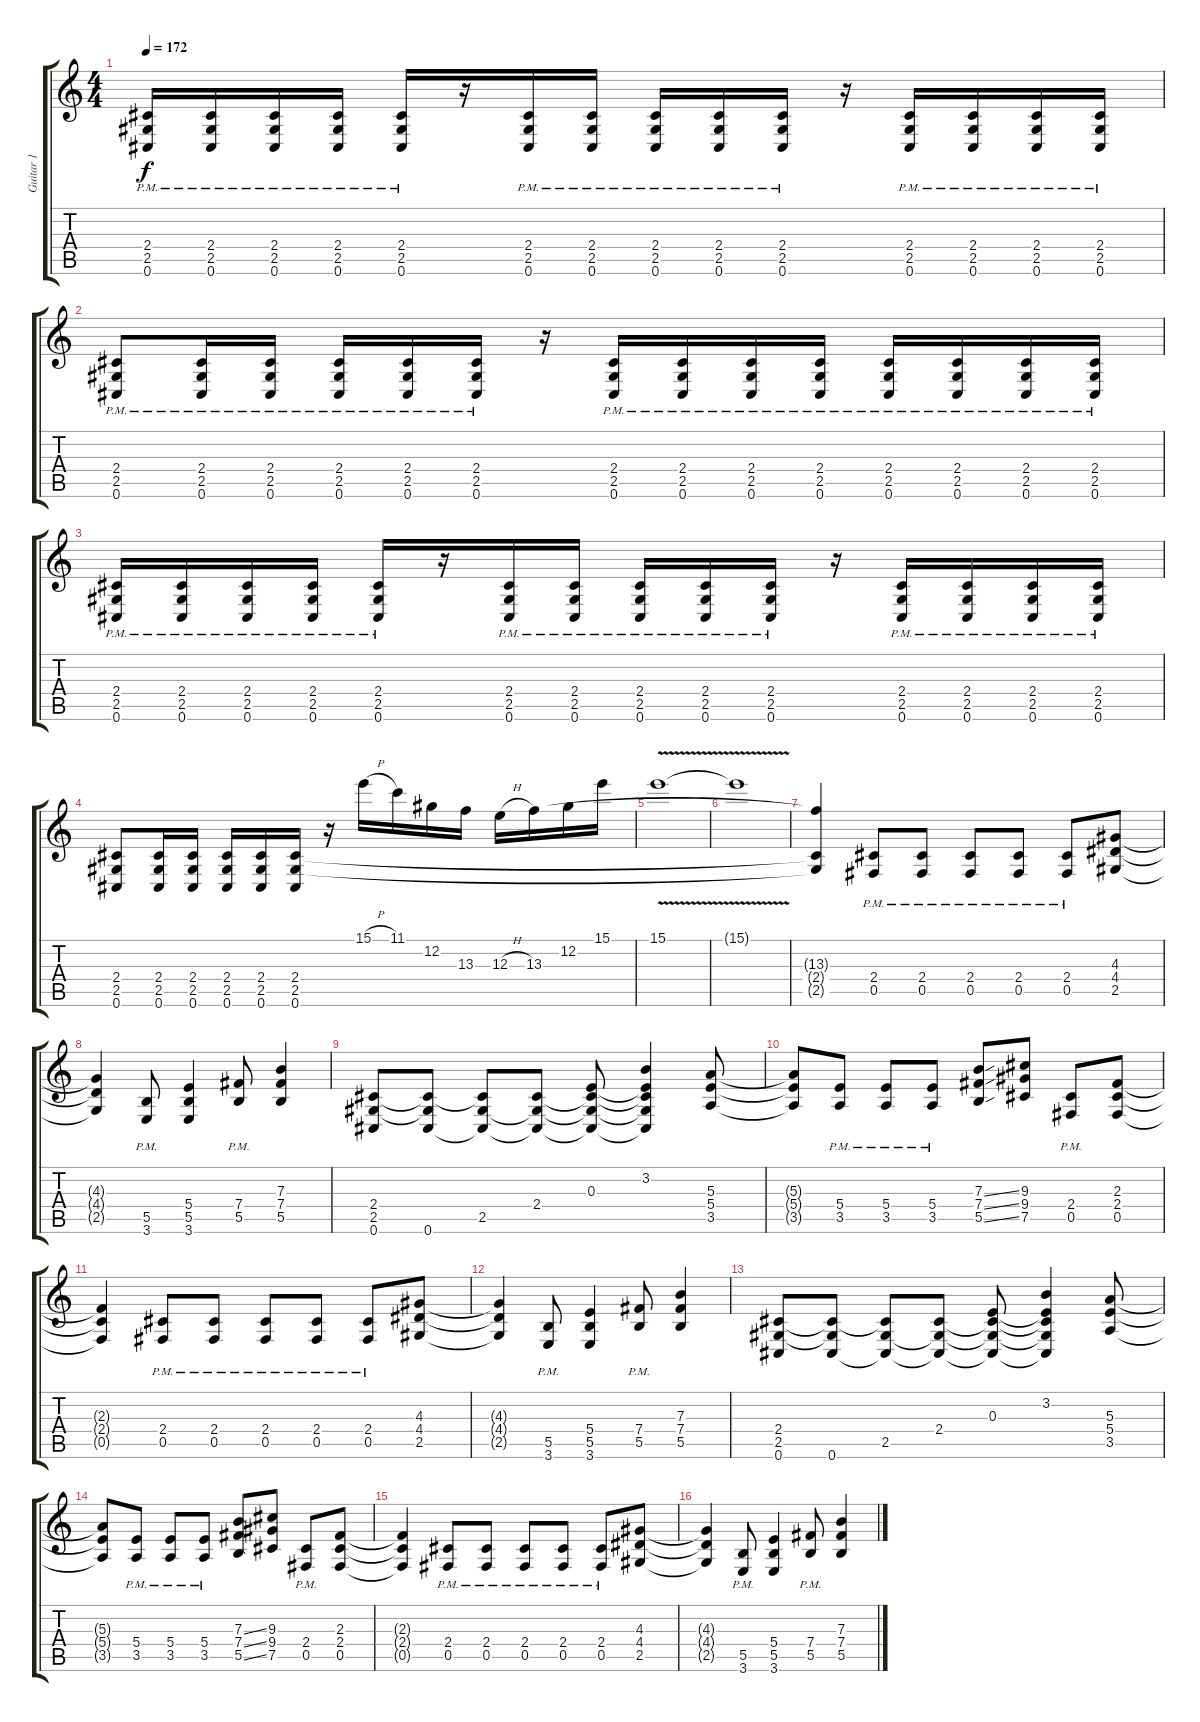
\track ("Guitar 1" "Guitar 1") {instrument distortionguitar}
\staff {score tabs}
\tuning (Db4 Ab3 E3 B2 Gb2 Db2) {hide}
\ts (4 4)
\tempo 172
\clef g2
\ks c
(2.4{pm} 2.5{pm} 0.6{pm}).16{dy f} (2.4{pm} 2.5{pm} 0.6{pm}).16 (2.4{pm} 2.5{pm} 0.6{pm}).16 (2.4{pm} 2.5{pm} 0.6{pm}).16 (2.4{pm} 2.5{pm} 0.6{pm}).16 r.16 (2.4{pm} 2.5{pm} 0.6{pm}).16 (2.4{pm} 2.5{pm} 0.6{pm}).16 (2.4{pm} 2.5{pm} 0.6{pm}).16 (2.4{pm} 2.5{pm} 0.6{pm}).16 (2.4{pm} 2.5{pm} 0.6{pm}).16 r.16 (2.4{pm} 2.5{pm} 0.6{pm}).16 (2.4{pm} 2.5{pm} 0.6{pm}).16 (2.4{pm} 2.5{pm} 0.6{pm}).16 (2.4{pm} 2.5{pm} 0.6{pm}).16 |
(2.4{pm} 2.5{pm} 0.6{pm}).8 (2.4{pm} 2.5{pm} 0.6{pm}).16 (2.4{pm} 2.5{pm} 0.6{pm}).16 (2.4{pm} 2.5{pm} 0.6{pm}).16 (2.4{pm} 2.5{pm} 0.6{pm}).16 (2.4{pm} 2.5{pm} 0.6{pm}).16 r.16 (2.4{pm} 2.5{pm} 0.6{pm}).16 (2.4{pm} 2.5{pm} 0.6{pm}).16 (2.4{pm} 2.5{pm} 0.6{pm}).16 (2.4{pm} 2.5{pm} 0.6{pm}).16 (2.4{pm} 2.5{pm} 0.6{pm}).16 (2.4{pm} 2.5{pm} 0.6{pm}).16 (2.4{pm} 2.5{pm} 0.6{pm}).16 (2.4{pm} 2.5{pm} 0.6{pm}).16 |
(2.4{pm} 2.5{pm} 0.6{pm}).16 (2.4{pm} 2.5{pm} 0.6{pm}).16 (2.4{pm} 2.5{pm} 0.6{pm}).16 (2.4{pm} 2.5{pm} 0.6{pm}).16 (2.4{pm} 2.5{pm} 0.6{pm}).16 r.16 (2.4{pm} 2.5{pm} 0.6{pm}).16 (2.4{pm} 2.5{pm} 0.6{pm}).16 (2.4{pm} 2.5{pm} 0.6{pm}).16 (2.4{pm} 2.5{pm} 0.6{pm}).16 (2.4{pm} 2.5{pm} 0.6{pm}).16 r.16 (2.4{pm} 2.5{pm} 0.6{pm}).16 (2.4{pm} 2.5{pm} 0.6{pm}).16 (2.4{pm} 2.5{pm} 0.6{pm}).16 (2.4{pm} 2.5{pm} 0.6{pm}).16 |
(2.4 2.5 0.6).8 (2.4 2.5 0.6).16 (2.4 2.5 0.6).16 (2.4 2.5 0.6).16 (2.4 2.5 0.6).16 (2.4 2.5 0.6).16 r.16 15.1{h}.16 11.1.16 12.2.16 13.3.16 12.3{h}.16 13.3.16 12.2.16 15.1.16 |
15.1{v}.1 |
15.1{t}.1 |
(13.3{t} 2.4{t} 2.5{t}).4 (2.4{pm} 0.5{pm}).8 (2.4{pm} 0.5{pm}).8 (2.4{pm} 0.5{pm}).8 (2.4{pm} 0.5{pm}).8 (2.4{pm} 0.5{pm}).8 (4.3 4.4 2.5).8 |
(4.3{t} 4.4{t} 2.5{t}).4 (5.5{pm} 3.6{pm}).8 (5.4 5.5 3.6).4 (7.4{pm} 5.5{pm}).8 (7.3 7.4 5.5).4 |
(2.4 2.5 0.6).8 (2.4{t} 2.5{t} 0.6).8 (2.4{t} 2.5 0.6{t}).8 (2.4 2.5{t} 0.6{t}).8 (0.3 2.4{t} 2.5{t} 0.6{t}).8 (3.2 0.3{t} 2.4{t} 2.5{t} 0.6{t}).4 (5.3 5.4 3.5).8 |
(5.3{t} 5.4{t} 3.5{t}).8 (5.4{pm} 3.5{pm}).8 (5.4{pm} 3.5{pm}).8 (5.4{pm} 3.5{pm}).8 (7.3{ss} 7.4{ss} 5.5{ss}).8 (9.3 9.4 7.5).8 (2.4{pm} 0.5{pm}).8 (2.3 2.4 0.5).8 |
(2.3{t} 2.4{t} 0.5{t}).4 (2.4{pm} 0.5{pm}).8 (2.4{pm} 0.5{pm}).8 (2.4{pm} 0.5{pm}).8 (2.4{pm} 0.5{pm}).8 (2.4{pm} 0.5{pm}).8 (4.3 4.4 2.5).8 |
(4.3{t} 4.4{t} 2.5{t}).4 (5.5{pm} 3.6{pm}).8 (5.4 5.5 3.6).4 (7.4{pm} 5.5{pm}).8 (7.3 7.4 5.5).4 |
(2.4 2.5 0.6).8 (2.4{t} 2.5{t} 0.6).8 (2.4{t} 2.5 0.6{t}).8 (2.4 2.5{t} 0.6{t}).8 (0.3 2.4{t} 2.5{t} 0.6{t}).8 (3.2 0.3{t} 2.4{t} 2.5{t} 0.6{t}).4 (5.3 5.4 3.5).8 |
(5.3{t} 5.4{t} 3.5{t}).8 (5.4{pm} 3.5{pm}).8 (5.4{pm} 3.5{pm}).8 (5.4{pm} 3.5{pm}).8 (7.3{ss} 7.4{ss} 5.5{ss}).8 (9.3 9.4 7.5).8 (2.4{pm} 0.5{pm}).8 (2.3 2.4 0.5).8 |
(2.3{t} 2.4{t} 0.5{t}).4 (2.4{pm} 0.5{pm}).8 (2.4{pm} 0.5{pm}).8 (2.4{pm} 0.5{pm}).8 (2.4{pm} 0.5{pm}).8 (2.4{pm} 0.5{pm}).8 (4.3 4.4 2.5).8 |
(4.3{t} 4.4{t} 2.5{t}).4 (5.5{pm} 3.6{pm}).8 (5.4 5.5 3.6).4 (7.4{pm} 5.5{pm}).8 (7.3 7.4 5.5).4
